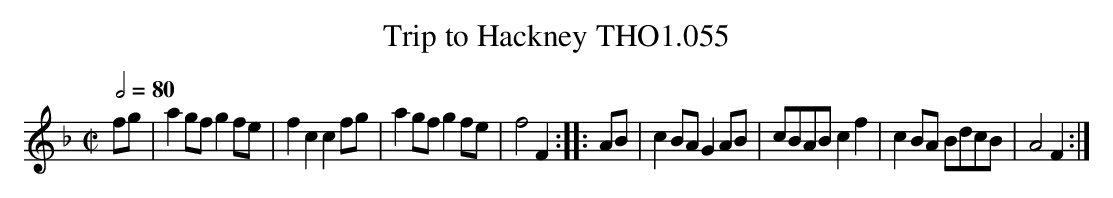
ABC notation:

X:1
T:Trip to Hackney THO1.055
M:C|
L:1/8
Q:1/2=80
K:F
fg|a2 gf g2 fe|f2c2c2 fg|a2 gf g2 fe|f4 F2::\
AB|c2 BA G2 AB|cBAB c2f2|c2 BA BdcB|A4 F2:|
